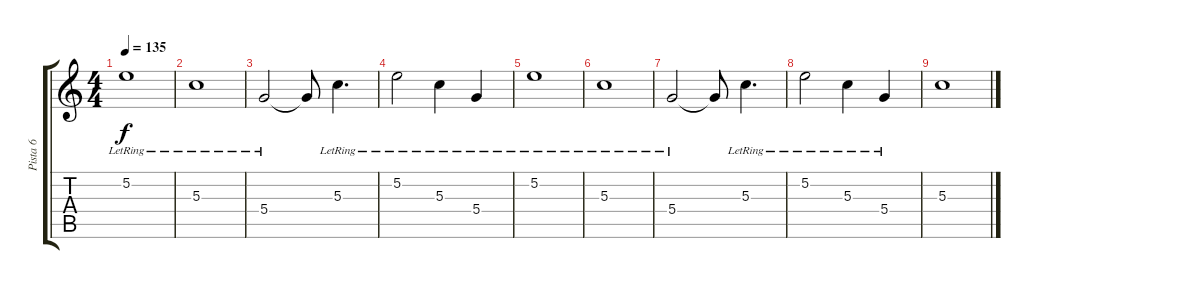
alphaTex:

\track ("Pista 6" "Pista 6") {instrument acousticguitarsteel}
\staff {score tabs}
\tuning (E4 B3 G3 D3 A2 E2) {hide}
\ts (4 4)
\tempo 135
\clef g2
\ks c
5.2{lr}.1{dy f} |
5.3{lr}.1 |
5.4{lr}.2 5.4{t}.8 5.3{lr}.4{d} |
5.2{lr}.2 5.3{lr}.4 5.4{lr}.4 |
5.2{lr}.1 |
5.3{lr}.1 |
5.4{lr}.2 5.4{t}.8 5.3{lr}.4{d} |
5.2{lr}.2 5.3{lr}.4 5.4{lr}.4 |
5.3.1
